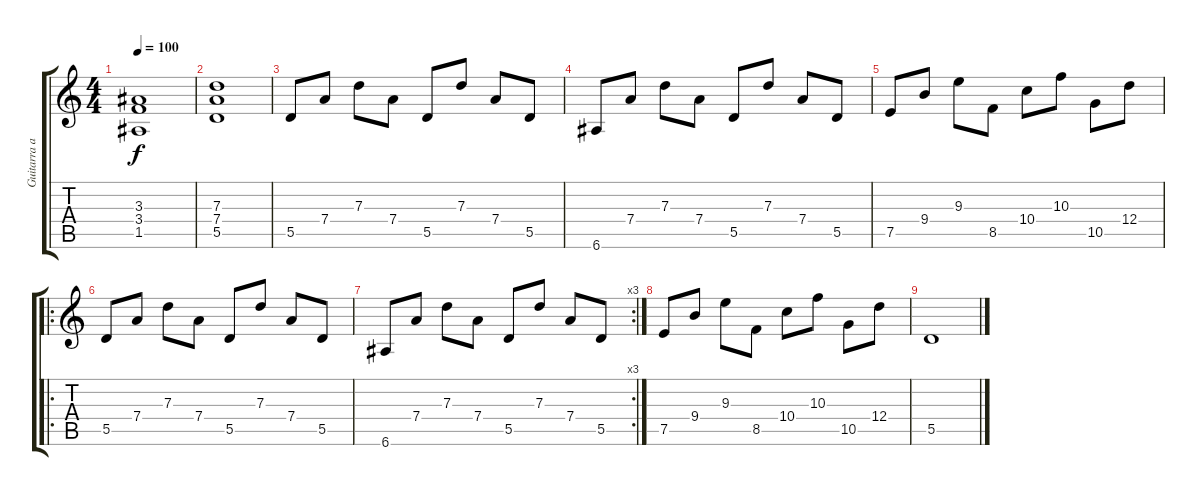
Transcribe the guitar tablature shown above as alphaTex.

\track ("Guitarra acustica" "Guitarra a") {instrument acousticguitarsteel}
\staff {score tabs}
\tuning (E4 B3 G3 D3 A2 E2) {hide}
\ts (4 4)
\tempo 100
\clef g2
\ks c
(3.3 3.4 1.5).1{dy f instrument overdrivenguitar} |
(7.3 7.4 5.5).1{instrument overdrivenguitar} |
5.5.8{instrument acousticguitarsteel} 7.4.8 7.3.8 7.4.8 5.5.8 7.3.8 7.4.8 5.5.8 |
6.6.8 7.4.8 7.3.8 7.4.8 5.5.8 7.3.8 7.4.8 5.5.8 |
7.5.8 9.4.8 9.3.8 8.5.8 10.4.8 10.3.8 10.5.8 12.4.8 |
\ro
5.5.8{instrument acousticguitarsteel} 7.4.8 7.3.8 7.4.8 5.5.8 7.3.8 7.4.8 5.5.8 |
\rc 3
6.6.8 7.4.8 7.3.8 7.4.8 5.5.8 7.3.8 7.4.8 5.5.8 |
7.5.8 9.4.8 9.3.8 8.5.8 10.4.8 10.3.8 10.5.8 12.4.8 |
5.5.1
